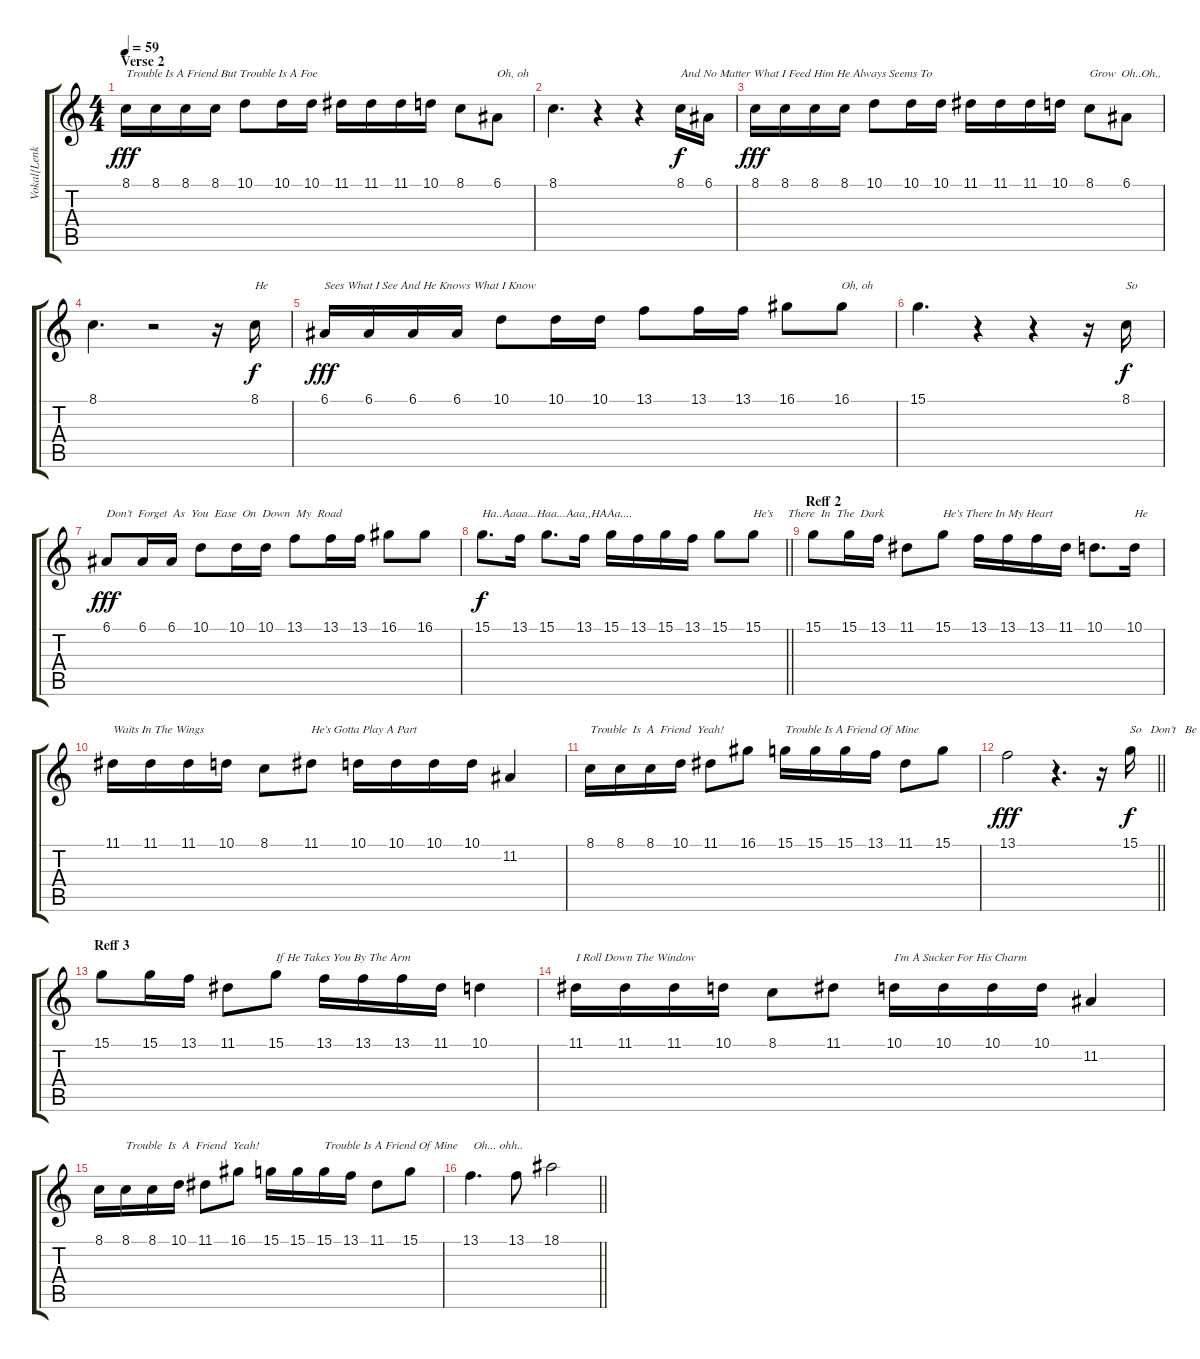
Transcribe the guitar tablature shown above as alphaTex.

\track ("Vokal{Lenka}" "Vokal{Lenk") {instrument choiraahs}
\staff {score tabs}
\tuning (E4 B3 G3 D3 A2 E2) {hide}
\ts (4 4)
\section ("" "Verse 2")
\tempo 59
\clef g2
\ks c
8.1.16{txt "Trouble Is A Friend But Trouble Is A Foe " dy fff} 8.1.16 8.1.16 8.1.16 10.1.8 10.1.16 10.1.16 11.1.16 11.1.16 11.1.16 10.1.16 8.1.8 6.1.8{txt "Oh, oh"} |
8.1.4{d} r.4 r.4 8.1.16{txt "And No Matter What I Feed Him He Always Seems To" dy f} 6.1.16 |
8.1.16{dy fff} 8.1.16 8.1.16 8.1.16 10.1.8 10.1.16 10.1.16 11.1.16 11.1.16 11.1.16 10.1.16 8.1.8{txt "Grow  Oh..Oh.."} 6.1.8 |
8.1.4{d} r.2 r.16 8.1.16{txt "He " dy f} |
6.1.16{txt "Sees What I See And He Knows What I Know " dy fff} 6.1.16 6.1.16 6.1.16 10.1.8 10.1.16 10.1.16 13.1.8 13.1.16 13.1.16 16.1.8 16.1.8{txt "Oh, oh"} |
15.1.4{d} r.4 r.4 r.16 8.1.16{txt "So " dy f} |
6.1.8{txt "Don’t  Forget  As  You  Ease  On  Down  My  Road" dy fff} 6.1.16 6.1.16 10.1.8 10.1.16 10.1.16 13.1.8 13.1.16 13.1.16 16.1.8 16.1.8 |
\barLineRight lightlight
15.1.8{d txt "Ha..Aaaa...Haa...Aaa,,HAAa...." dy f} 13.1.16 15.1.8{d} 13.1.16 15.1.16 13.1.16 15.1.16 13.1.16 15.1.8 15.1.8{txt "He’s     There  In  The  Dark"} |
\section ("" "Reff 2")
15.1.8 15.1.16 13.1.16 11.1.8 15.1.8{txt "He’s There In My Heart"} 13.1.16 13.1.16 13.1.16 11.1.16 10.1.8{d} 10.1.16{txt "He "} |
11.1.16{txt "Waits In The Wings"} 11.1.16 11.1.16 10.1.16 8.1.8 11.1.8{txt "He’s Gotta Play A Part"} 10.1.16 10.1.16 10.1.16 10.1.16 11.2.4 |
8.1.16{txt "Trouble  Is  A  Friend  Yeah!"} 8.1.16 8.1.16 10.1.16 11.1.8 16.1.8 15.1.16{txt "Trouble Is A Friend Of Mine"} 15.1.16 15.1.16 13.1.16 11.1.8 15.1.8 |
\barLineRight lightlight
13.1.2{dy fff} r.4{d} r.16 15.1.16{txt "So   Don’t   Be   Alarmed" dy f} |
\section ("" "Reff 3")
15.1.8 15.1.16 13.1.16 11.1.8 15.1.8{txt "If He Takes You By The Arm"} 13.1.16 13.1.16 13.1.16 11.1.16 10.1.4 |
11.1.16{txt "I Roll Down The Window"} 11.1.16 11.1.16 10.1.16 8.1.8 11.1.8 10.1.16{txt "I’m A Sucker For His Charm"} 10.1.16 10.1.16 10.1.16 11.2.4 |
8.1.16 8.1.16{txt "Trouble  Is  A  Friend  Yeah!"} 8.1.16 10.1.16 11.1.8 16.1.8 15.1.16 15.1.16 15.1.16{txt "Trouble Is A Friend Of Mine"} 13.1.16 11.1.8 15.1.8 |
\barLineRight lightlight
13.1.4{d txt " Oh... ohh.."} 13.1.8 18.1.2
